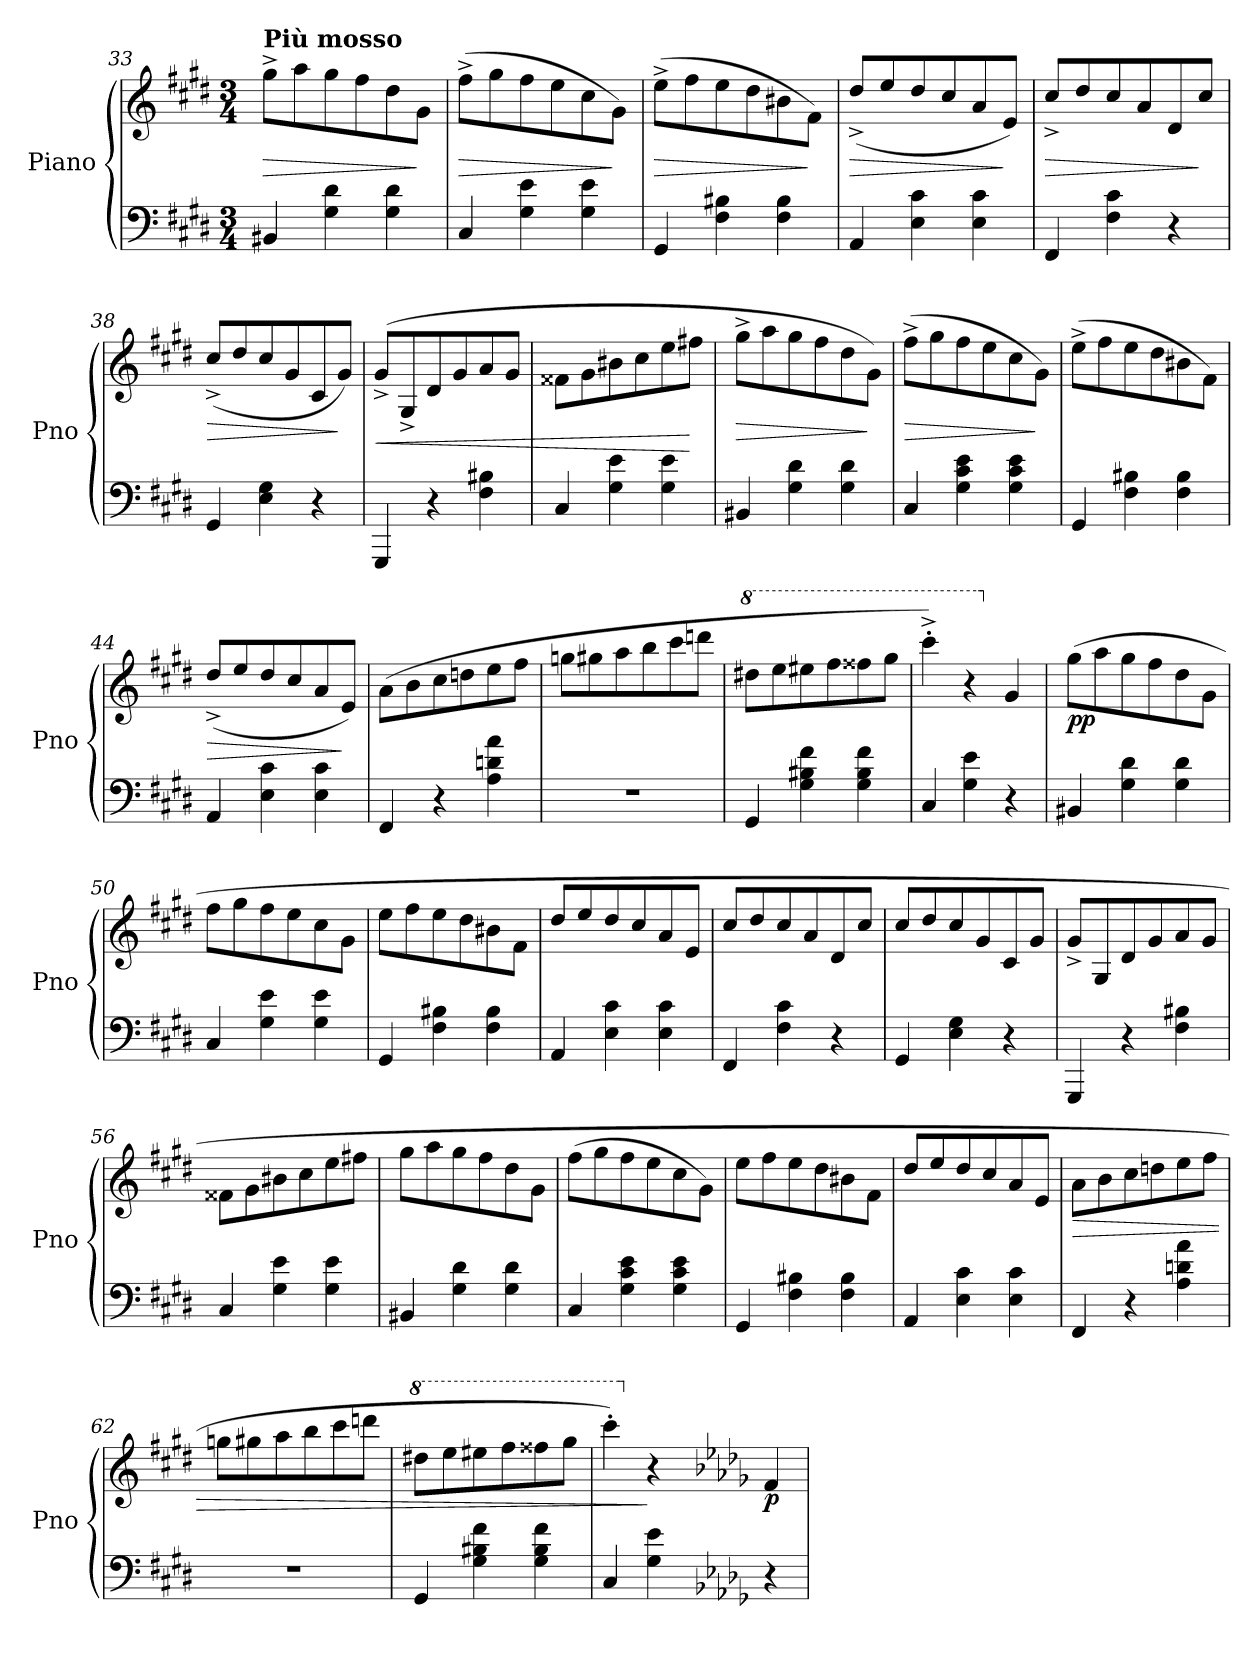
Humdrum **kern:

**kern	**kern	**dynam
*part1	*part1	*part1
*staff2	*staff1	*staff1/2
*I"Piano	*	*
*I'Pno	*	*
*clefF4	*clefG2	*
*k[f#c#g#d#]	*k[f#c#g#d#]	*
*M3/4	*M3/4	*
=33	=33	=33
!	!LO:TX:a:B:t=Più mosso	!
!	!	!LO:HP:b
4BB#X/	8gg#^\L	>
.	8aa\	.
4G#\ 4d#\	8gg#\	.
.	8ff#\	.
4G#\ 4d#\	8dd#\	.
.	8g#\J	]
=34	=34	=34
!	!	!LO:HP:b
4C#/	(>8ff#^\L	>
.	8gg#\	.
4G#\ 4e\	8ff#\	.
.	8ee\	.
4G#\ 4e\	8cc#\	.
.	8g#\J)	]
=35	=35	=35
!	!	!LO:HP:b
4GG#/	(>8ee^\L	>
.	8ff#\	.
4F#\ 4B#X\	8ee\	.
.	8dd#\	.
4F#\ 4B#\	8b#X\	.
.	8f#\J)	]
=36	=36	=36
!	!	!LO:HP:b
4AA/	(<8dd#^/L	>
.	8ee/	.
4E\ 4c#\	8dd#/	.
.	8cc#/	.
4E\ 4c#\	8a/	.
.	8e/J)	]
=37	=37	=37
!	!	!LO:HP:b
4FF#/	8cc#^/L	>
.	8dd#/	.
4F#\ 4c#\	8cc#/	.
.	8a/	.
4r	8d#/	.
.	8cc#/J	]
!!LO:LB:g=z
=38	=38	=38
!	!	!LO:HP:b
4GG#/	(<8cc#^/L	>
.	8dd#/	.
4E\ 4G#\	8cc#/	.
.	8g#/	.
4r	8c#/	.
.	8g#/J)	]
!!LO:LB:g=z
=39	=39	=39
!	!	!LO:HP:b
4GGG#/	(>8g#^/L	<
.	8G#^/	.
4r	8d#/	.
.	8g#/	.
4F#\ 4B#X\	8a/	.
.	8g#/J	.
=40	=40	=40
4C#/	8f##X\L	.
.	8g#\	.
4G#\ 4e\	8b#X\	.
.	8cc#\	.
4G#\ 4e\	8ee\	.
.	8ff#X\J	[
=41	=41	=41
!	!	!LO:HP:b
4BB#X/	8gg#^\L	>
.	8aa\	.
4G#\ 4d#\	8gg#\	.
.	8ff#\	.
4G#\ 4d#\	8dd#\	.
.	8g#\J)	]
=42	=42	=42
!	!	!LO:HP:b
4C#/	(>8ff#^\L	>
.	8gg#\	.
4G#\ 4c#\ 4e\	8ff#\	.
.	8ee\	.
4G#\ 4c#\ 4e\	8cc#\	.
.	8g#\J)	]
=43	=43	=43
4GG#/	(>8ee^\L	.
.	8ff#\	.
4F#\ 4B#X\	8ee\	.
.	8dd#\	.
4F#\ 4B#\	8b#X\	.
.	8f#\J)	.
=44	=44	=44
!	!	!LO:HP:b
4AA/	(<8dd#^/L	>
.	8ee/	.
4E\ 4c#\	8dd#/	.
.	8cc#/	.
4E\ 4c#\	8a/	.
.	8e/J)	]
!!LO:PB:g=z
=45	=45	=45
4FF#/	(>8a\L	.
.	8b\	.
4r	8cc#\	.
.	8ddn\	.
4A\ 4dn\ 4a\	8ee\	.
.	8ff#\J	.
=46	=46	=46
2.r	8ggn\L	.
.	8gg#X\	.
.	8aa\	.
.	8bb\	.
.	8ccc#\	.
.	8dddn\J	.
=47	=47	=47
*	*8va	*
4GG#/	8ddd#X\L	.
.	8eee\	.
4G#\ 4B#X\ 4f#\	8eee#X\	.
.	8fff#\	.
4G#\ 4B#\ 4f#\	8fff##X\	.
.	8ggg#\J	.
=48	=48	=48
4C#/	4cccc#'^\)	.
4G#\ 4e\	4r	.
*	*X8va	*
4r	4g#/	.
=49	=49	=49
!	!	!LO:DY:b
4BB#X/	(>8gg#\L	pp
.	8aa\	.
4G#\ 4d#\	8gg#\	.
.	8ff#\	.
4G#\ 4d#\	8dd#\	.
.	8g#\J	.
=50	=50	=50
4C#/	8ff#\L	.
.	8gg#\	.
4G#\ 4e\	8ff#\	.
.	8ee\	.
4G#\ 4e\	8cc#\	.
.	8g#\J	.
!!LO:LB:g=z
=51	=51	=51
4GG#/	8ee\L	.
.	8ff#\	.
4F#\ 4B#X\	8ee\	.
.	8dd#\	.
4F#\ 4B#\	8b#X\	.
.	8f#\J	.
=52	=52	=52
4AA/	8dd#/L	.
.	8ee/	.
4E\ 4c#\	8dd#/	.
.	8cc#/	.
4E\ 4c#\	8a/	.
.	8e/J	.
=53	=53	=53
4FF#/	8cc#/L	.
.	8dd#/	.
4F#\ 4c#\	8cc#/	.
.	8a/	.
4r	8d#/	.
.	8cc#/J	.
=54	=54	=54
4GG#/	8cc#/L	.
.	8dd#/	.
4E\ 4G#\	8cc#/	.
.	8g#/	.
4r	8c#/	.
.	8g#/J	.
=55	=55	=55
4GGG#/	8g#^/L	.
.	8G#/	.
4r	8d#/	.
.	8g#/	.
4F#\ 4B#X\	8a/	.
.	8g#/J	.
=56	=56	=56
4C#/	8f##X\L	.
.	8g#\	.
4G#\ 4e\	8b#X\	.
.	8cc#\	.
4G#\ 4e\	8ee\	.
.	8ff#X\J	.
!!LO:PB:g=z
=57	=57	=57
4BB#X/	8gg#\L	.
.	8aa\	.
4G#\ 4d#\	8gg#\	.
.	8ff#\	.
4G#\ 4d#\	8dd#\	.
.	8g#\J	.
=58	=58	=58
4C#/	(>8ff#\L	.
.	8gg#\	.
4G#\ 4c#\ 4e\	8ff#\	.
.	8ee\	.
4G#\ 4c#\ 4e\	8cc#\	.
.	8g#\J)	.
=59	=59	=59
4GG#/	8ee\L	.
.	8ff#\	.
4F#\ 4B#X\	8ee\	.
.	8dd#\	.
4F#\ 4B#\	8b#X\	.
.	8f#\J	.
=60	=60	=60
4AA/	8dd#/L	.
.	8ee/	.
4E\ 4c#\	8dd#/	.
.	8cc#/	.
4E\ 4c#\	8a/	.
.	8e/J	.
=61	=61	=61
!	!	!LO:HP:b
4FF#/	8a\L	>
.	8b\	.
4r	8cc#\	.
.	8ddn\	.
4A\ 4dn\ 4a\	8ee\	.
.	8ff#\J	.
=62	=62	=62
2.r	8ggn\L	.
.	8gg#X\	.
.	8aa\	.
.	8bb\	.
.	8ccc#\	.
.	8dddn\J	.
!!LO:LB:g=z
=63	=63	=63
*	*8va	*
4GG#/	8ddd#X\L	.
.	8eee\	.
4G#\ 4B#X\ 4f#\	8eee#X\	.
.	8fff#\	.
4G#\ 4B#\ 4f#\	8fff##X\	.
.	8ggg#\J	.
=64	=64	=64
4C#/	4cccc#'\)	.
*	*X8va	*
4G#\ 4e\	4r	]
=65-	=65-	=65-
*k[b-e-a-d-g-]	*k[b-e-a-d-g-]	*
!	!	!LO:DY:b
4r	4f/	p
=	=	=
*-	*-	*-
